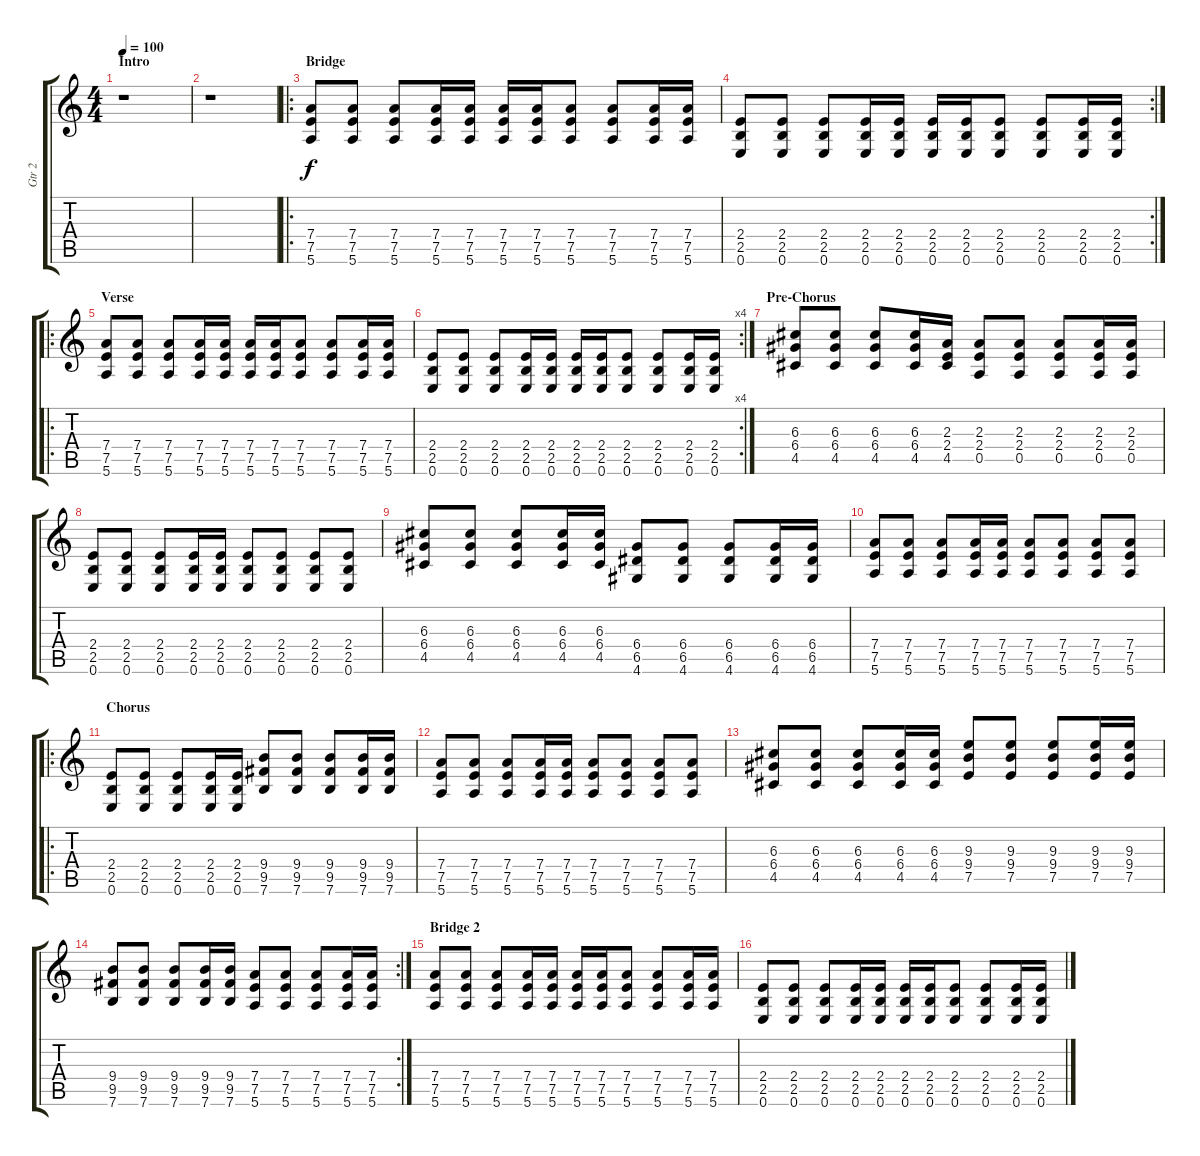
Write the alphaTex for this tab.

\track ("Gtr 2" "Gtr 2") {instrument distortionguitar}
\staff {score tabs}
\tuning (E4 B3 G3 D3 A2 E2) {hide}
\ts (4 4)
\section ("" "Intro")
\tempo 100
\clef g2
\ks c
r.1{dy f instrument distortionguitar} |
r.1 |
\ro
\section ("" "Bridge")
(7.4 7.5 5.6).8 (7.4 7.5 5.6).8 (7.4 7.5 5.6).8 (7.4 7.5 5.6).16 (7.4 7.5 5.6).16 (7.4 7.5 5.6).16 (7.4 7.5 5.6).16 (7.4 7.5 5.6).8 (7.4 7.5 5.6).8 (7.4 7.5 5.6).16 (7.4 7.5 5.6).16 |
\rc 2
(2.4 2.5 0.6).8 (2.4 2.5 0.6).8 (2.4 2.5 0.6).8 (2.4 2.5 0.6).16 (2.4 2.5 0.6).16 (2.4 2.5 0.6).16 (2.4 2.5 0.6).16 (2.4 2.5 0.6).8 (2.4 2.5 0.6).8 (2.4 2.5 0.6).16 (2.4 2.5 0.6).16 |
\ro
\section ("" "Verse")
(7.4 7.5 5.6).8 (7.4 7.5 5.6).8 (7.4 7.5 5.6).8 (7.4 7.5 5.6).16 (7.4 7.5 5.6).16 (7.4 7.5 5.6).16 (7.4 7.5 5.6).16 (7.4 7.5 5.6).8 (7.4 7.5 5.6).8 (7.4 7.5 5.6).16 (7.4 7.5 5.6).16 |
\rc 4
(2.4 2.5 0.6).8 (2.4 2.5 0.6).8 (2.4 2.5 0.6).8 (2.4 2.5 0.6).16 (2.4 2.5 0.6).16 (2.4 2.5 0.6).16 (2.4 2.5 0.6).16 (2.4 2.5 0.6).8 (2.4 2.5 0.6).8 (2.4 2.5 0.6).16 (2.4 2.5 0.6).16 |
\section ("" "Pre-Chorus")
(6.3 6.4 4.5).8 (6.3 6.4 4.5).8 (6.3 6.4 4.5).8 (6.3 6.4 4.5).16 (2.3 2.4 4.5).16 (2.3 2.4 0.5).8 (2.3 2.4 0.5).8 (2.3 2.4 0.5).8 (2.3 2.4 0.5).16 (2.3 2.4 0.5).16 |
(2.4 2.5 0.6).8 (2.4 2.5 0.6).8 (2.4 2.5 0.6).8 (2.4 2.5 0.6).16 (2.4 2.5 0.6).16 (2.4 2.5 0.6).8 (2.4 2.5 0.6).8 (2.4 2.5 0.6).8 (2.4 2.5 0.6).8 |
(6.3 6.4 4.5).8 (6.3 6.4 4.5).8 (6.3 6.4 4.5).8 (6.3 6.4 4.5).16 (6.3 6.4 4.5).16 (6.4 6.5 4.6).8 (6.4 6.5 4.6).8 (6.4 6.5 4.6).8 (6.4 6.5 4.6).16 (6.4 6.5 4.6).16 |
(7.4 7.5 5.6).8 (7.4 7.5 5.6).8 (7.4 7.5 5.6).8 (7.4 7.5 5.6).16 (7.4 7.5 5.6).16 (7.4 7.5 5.6).8 (7.4 7.5 5.6).8 (7.4 7.5 5.6).8 (7.4 7.5 5.6).8 |
\ro
\section ("" "Chorus")
(2.4 2.5 0.6).8 (2.4 2.5 0.6).8 (2.4 2.5 0.6).8 (2.4 2.5 0.6).16 (2.4 2.5 0.6).16 (9.4 9.5 7.6).8 (9.4 9.5 7.6).8 (9.4 9.5 7.6).8 (9.4 9.5 7.6).16 (9.4 9.5 7.6).16 |
(7.4 7.5 5.6).8 (7.4 7.5 5.6).8 (7.4 7.5 5.6).8 (7.4 7.5 5.6).16 (7.4 7.5 5.6).16 (7.4 7.5 5.6).8 (7.4 7.5 5.6).8 (7.4 7.5 5.6).8 (7.4 7.5 5.6).8 |
(6.3 6.4 4.5).8 (6.3 6.4 4.5).8 (6.3 6.4 4.5).8 (6.3 6.4 4.5).16 (6.3 6.4 4.5).16 (9.3 9.4 7.5).8 (9.3 9.4 7.5).8 (9.3 9.4 7.5).8 (9.3 9.4 7.5).16 (9.3 9.4 7.5).16 |
\rc 2
(9.4 9.5 7.6).8 (9.4 9.5 7.6).8 (9.4 9.5 7.6).8 (9.4 9.5 7.6).16 (9.4 9.5 7.6).16 (7.4 7.5 5.6).8 (7.4 7.5 5.6).8 (7.4 7.5 5.6).8 (7.4 7.5 5.6).16 (7.4 7.5 5.6).16 |
\section ("" "Bridge 2")
(7.4 7.5 5.6).8 (7.4 7.5 5.6).8 (7.4 7.5 5.6).8 (7.4 7.5 5.6).16 (7.4 7.5 5.6).16 (7.4 7.5 5.6).16 (7.4 7.5 5.6).16 (7.4 7.5 5.6).8 (7.4 7.5 5.6).8 (7.4 7.5 5.6).16 (7.4 7.5 5.6).16 |
(2.4 2.5 0.6).8 (2.4 2.5 0.6).8 (2.4 2.5 0.6).8 (2.4 2.5 0.6).16 (2.4 2.5 0.6).16 (2.4 2.5 0.6).16 (2.4 2.5 0.6).16 (2.4 2.5 0.6).8 (2.4 2.5 0.6).8 (2.4 2.5 0.6).16 (2.4 2.5 0.6).16
